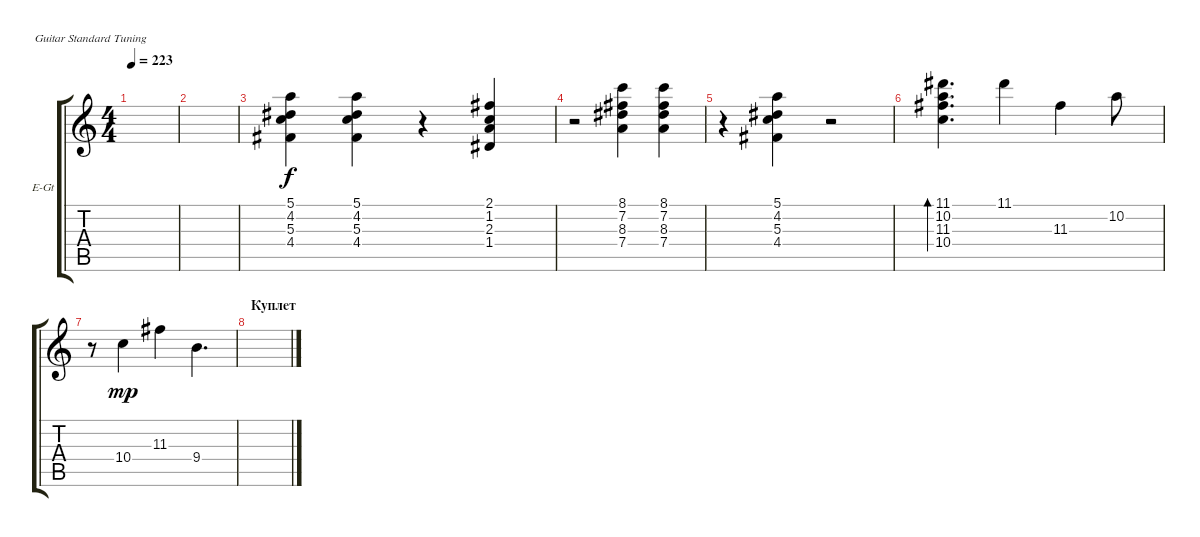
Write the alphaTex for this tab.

\defaultSystemsLayout 4
\bracketExtendMode groupsimilarinstruments
\firstSystemTrackNameOrientation horizontal
\otherSystemsTrackNameOrientation horizontal
\track ("Electric Guitar" "E-Gt") {mute instrument electricguitarclean}
\staff {score tabs}
\tuning (E4 B3 G3 D3 A2 E2)
\ts (4 4)
\tempo 223
\clef g2
\scale
0.333333
\ks c
|
\scale
0.333333 |
\scale
0.333333 (5.1 4.2 5.3 4.4).4 (5.1 4.2 5.3 4.4).4 r.4 (2.1 1.2 2.3 1.4).4 |
\scale
0.333333 r.2 (8.1 7.2 8.3 7.4).4 (8.1 7.2 8.3 7.4).4 |
\scale
0.333333 r.4 (5.1 4.2 5.3 4.4).4 r.2 |
\scale
0.333333 (11.1 10.2 11.3 10.4).4{d bd 311} 11.1.4 11.3.4 10.2.8 |
\scale
0.333333 r.8 10.4.4{dy mp} 11.3.4 9.4.4{d} |
\section ("" "Куплет")
\scale
0.333333 |
\scale
0.333333 |
\scale
0.333333 |
\scale
0.333333 |
\scale
0.333333 |
\scale
0.333333 |
\scale
0.333333 |
\scale
0.333333 |
\scale
0.333333
